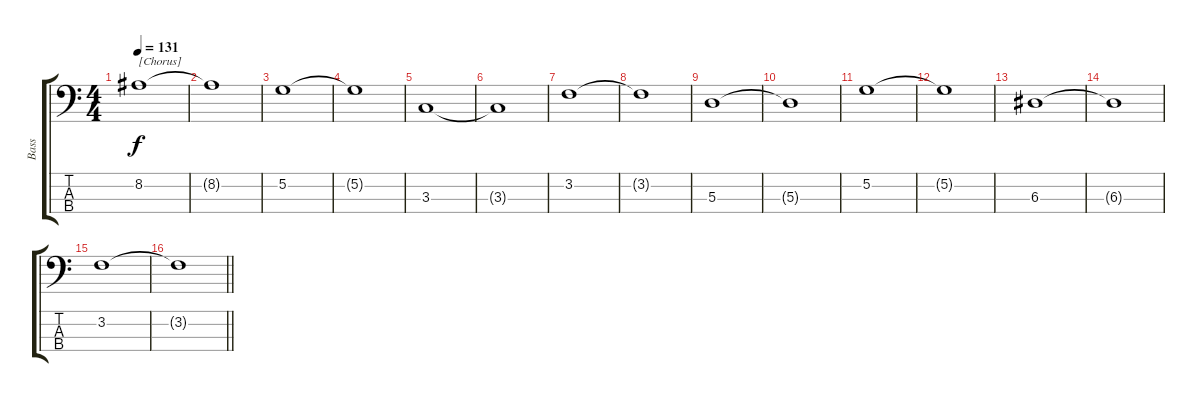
\track ("Bass" "Bass") {instrument electricbassfinger}
\staff {score tabs}
\tuning (G2 D2 A1 E1) {hide}
\ts (4 4)
\tempo 131
\clef f4
\ks c
8.2.1{txt "[Chorus]" dy f} |
8.2{t}.1 |
5.2.1 |
5.2{t}.1 |
3.3.1 |
3.3{t}.1 |
3.2.1 |
3.2{t}.1 |
5.3.1 |
5.3{t}.1 |
5.2.1 |
5.2{t}.1 |
6.3.1 |
6.3{t}.1 |
3.2.1 |
\barLineRight lightlight
3.2{t}.1
